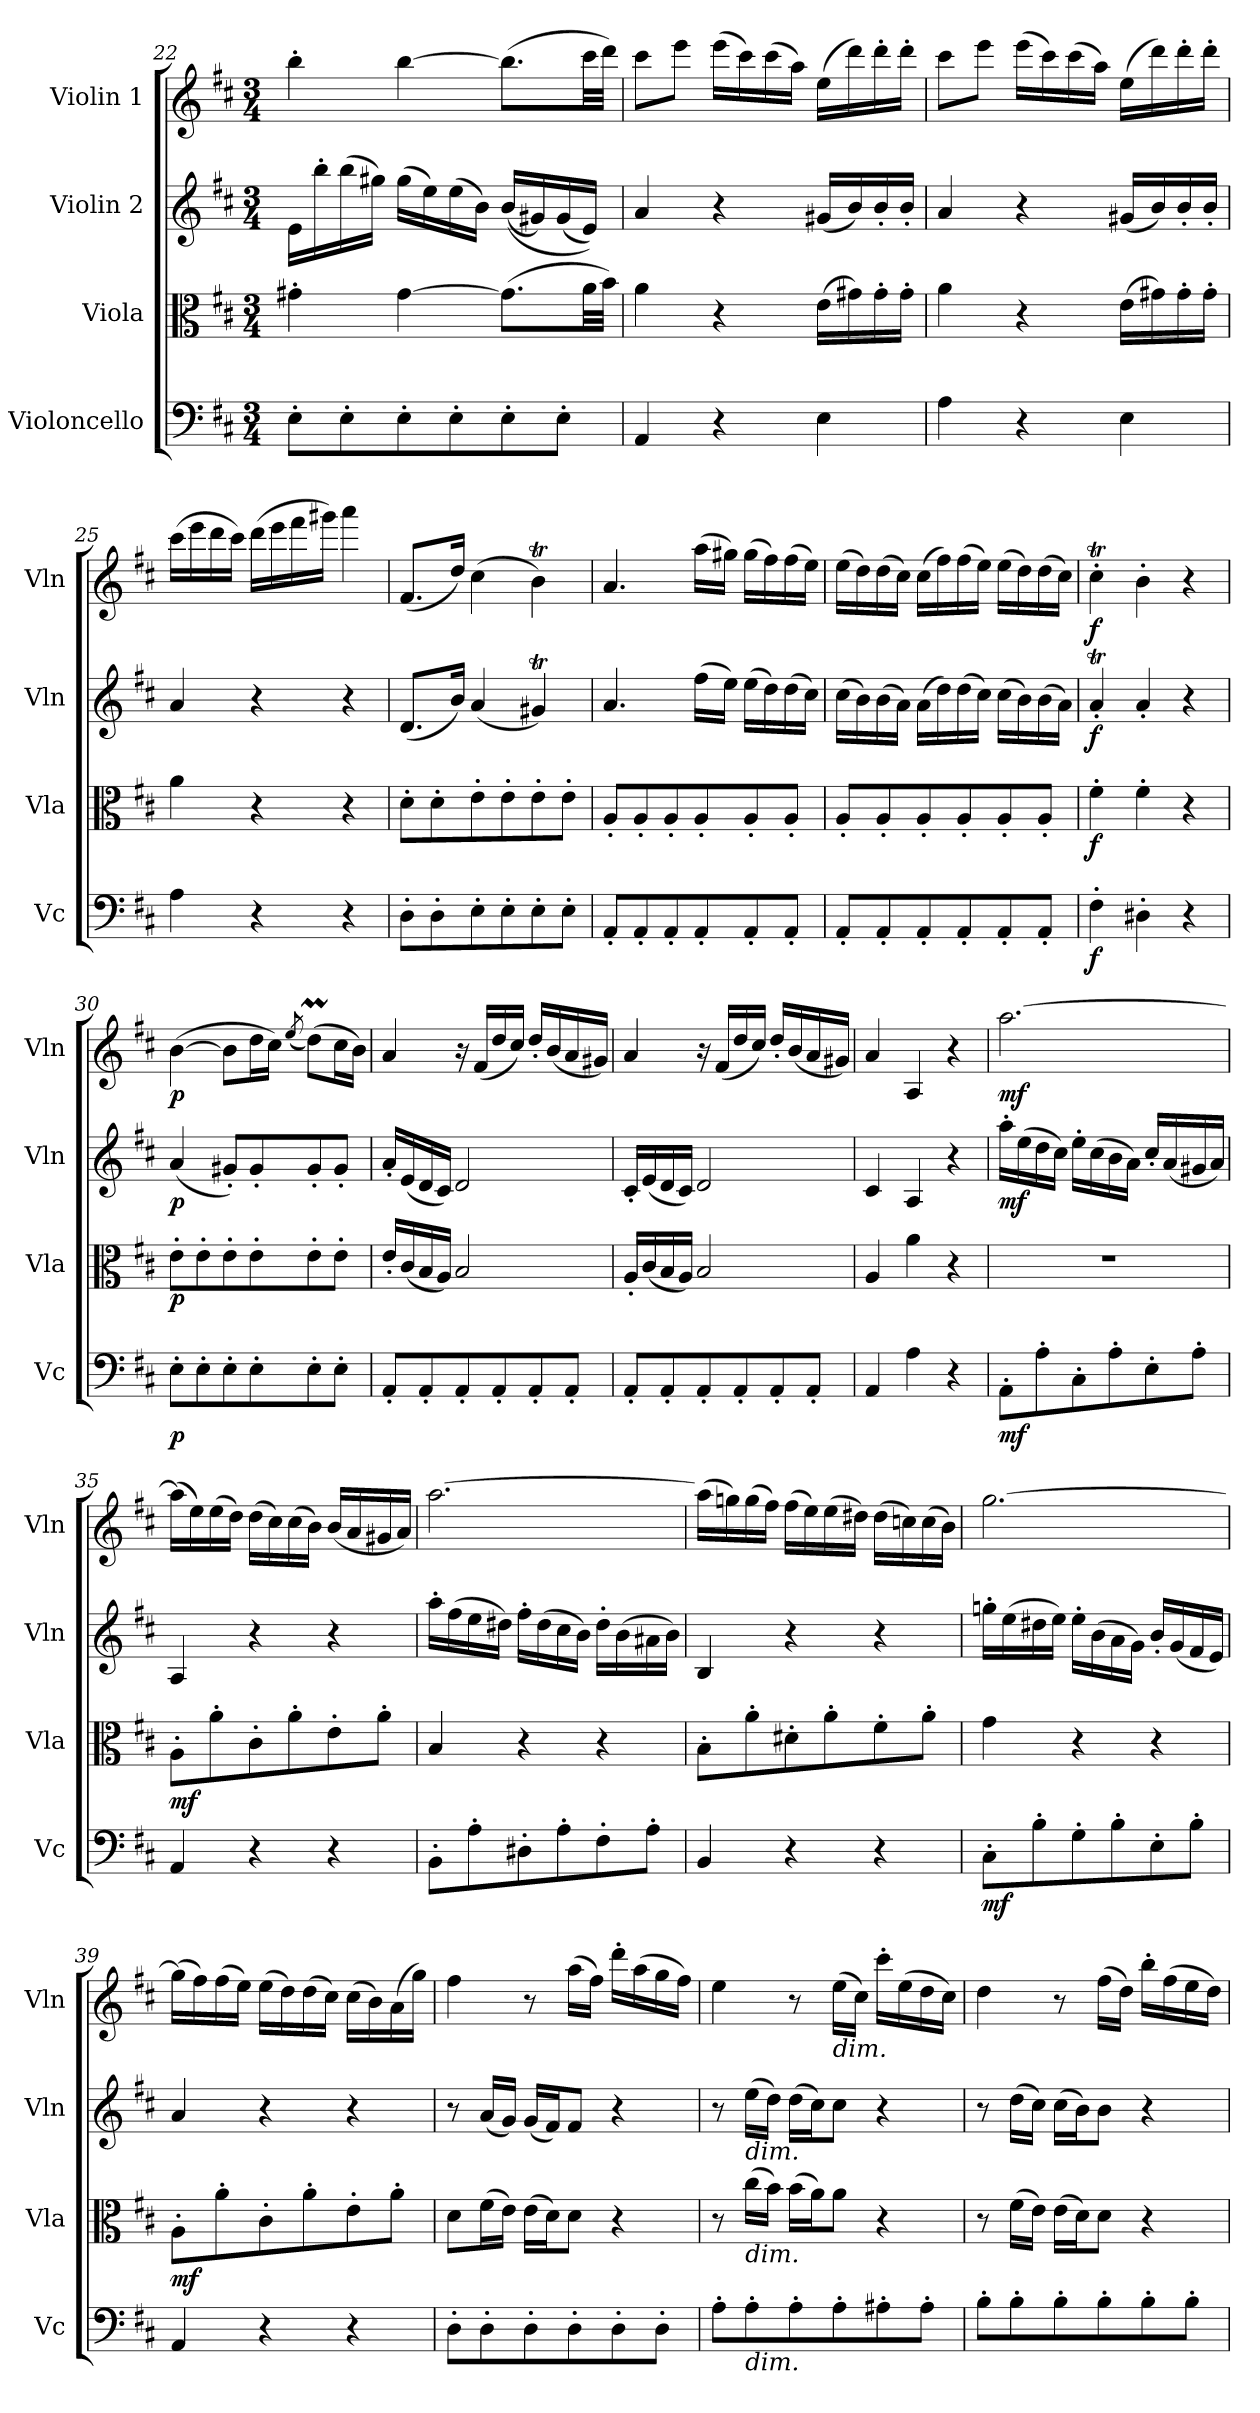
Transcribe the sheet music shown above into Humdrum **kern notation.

**kern	**dynam	**kern	**dynam	**kern	**dynam	**kern	**dynam
*part4	*part4	*part3	*part3	*part2	*part2	*part1	*part1
*staff4	*staff4	*staff3	*staff3	*staff2	*staff2	*staff1	*staff1
*I"Violoncello	*	*I"Viola	*	*I"Violin 2	*	*I"Violin 1	*
*I'Vc	*	*I'Vla	*	*I'Vln	*	*I'Vln	*
*clefF4	*	*clefC3	*	*clefG2	*	*clefG2	*
*k[f#c#]	*	*k[f#c#]	*	*k[f#c#]	*	*k[f#c#]	*
*M3/4	*	*M3/4	*	*M3/4	*	*M3/4	*
=22	=22	=22	=22	=22	=22	=22	=22
8E'\L	.	4g#X'\	.	16e\LL	.	4bb'\	.
.	.	.	.	16bb'\	.	.	.
8E'\	.	.	.	(16bb\	.	.	.
.	.	.	.	16gg#X\JJ)	.	.	.
8E'\	.	[4g#\	.	(16gg#\LL	.	[4bb\	.
.	.	.	.	16ee\)	.	.	.
8E'\	.	.	.	(16ee\	.	.	.
.	.	.	.	16b\JJ)	.	.	.
8E'\	.	(8.g#\L]	.	((>16b/LL	.	(8.bb\L]	.
.	.	.	.	16g#X/)	.	.	.
8E'\J	.	.	.	(16g#/	.	.	.
.	.	32a\LL	.	16e/JJ))	.	32ccc#\LL	.
.	.	32b\JJJ)	.	.	.	32ddd\JJJ)	.
=23	=23	=23	=23	=23	=23	=23	=23
4AA/	.	4a\	.	4a/	.	8ccc#\L	.
.	.	.	.	.	.	8eee\J	.
4r	.	4r	.	4r	.	(16eee\LL	.
.	.	.	.	.	.	16ccc#\)	.
.	.	.	.	.	.	(16ccc#\	.
.	.	.	.	.	.	16aa\JJ)	.
4E\	.	(16e\LL	.	(16g#X/LL	.	(16ee\LL	.
.	.	16g#X\)	.	16b/)	.	16ddd\)	.
.	.	16g#'\	.	16b'/	.	16ddd'\	.
.	.	16g#'\JJ	.	16b'/JJ	.	16ddd'\JJ	.
!!LO:LB:g=z
=24	=24	=24	=24	=24	=24	=24	=24
4A\	.	4a\	.	4a/	.	8ccc#\L	.
.	.	.	.	.	.	8eee\J	.
4r	.	4r	.	4r	.	(16eee\LL	.
.	.	.	.	.	.	16ccc#\)	.
.	.	.	.	.	.	(16ccc#\	.
.	.	.	.	.	.	16aa\JJ)	.
4E\	.	(16e\LL	.	(16g#X/LL	.	(16ee\LL	.
.	.	16g#X\)	.	16b/)	.	16ddd\)	.
.	.	16g#'\	.	16b'/	.	16ddd'\	.
.	.	16g#'\JJ	.	16b'/JJ	.	16ddd'\JJ	.
=25	=25	=25	=25	=25	=25	=25	=25
4A\	.	4a\	.	4a/	.	(16ccc#\LL	.
.	.	.	.	.	.	16eee\	.
.	.	.	.	.	.	16ddd\	.
.	.	.	.	.	.	16ccc#\JJ)	.
4r	.	4r	.	4r	.	(16ddd\LL	.
.	.	.	.	.	.	16eee\	.
.	.	.	.	.	.	16fff#\	.
.	.	.	.	.	.	16ggg#X\JJ)	.
4r	.	4r	.	4r	.	4aaa\	.
=26	=26	=26	=26	=26	=26	=26	=26
8D'\L	.	8d'\L	.	(8.d/L	.	(8.f#/L	.
8D'\	.	8d'\	.	.	.	.	.
.	.	.	.	16b/Jk)	.	16dd/Jk)	.
8E'\	.	8e'\	.	(4a/	.	(4cc#\	.
8E'\	.	8e'\	.	.	.	.	.
8E'\	.	8e'\	.	4g#Xt/)	.	4bT\)	.
8E'\J	.	8e'\J	.	.	.	.	.
!!LO:LB:g=z
=27	=27	=27	=27	=27	=27	=27	=27
8AA'/L	.	8A'/L	.	4.a/	.	4.a/	.
8AA'/	.	8A'/	.	.	.	.	.
8AA'/	.	8A'/	.	.	.	.	.
8AA'/	.	8A'/	.	(16ff#\LL	.	(16aa\LL	.
.	.	.	.	16ee\JJ)	.	16gg#X\JJ)	.
8AA'/	.	8A'/	.	(16ee\LL	.	(16gg#\LL	.
.	.	.	.	16dd\)	.	16ff#\)	.
8AA'/J	.	8A'/J	.	(16dd\	.	(16ff#\	.
.	.	.	.	16cc#\JJ)	.	16ee\JJ)	.
=28	=28	=28	=28	=28	=28	=28	=28
8AA'/L	.	8A'/L	.	(16cc#\LL	.	(16ee\LL	.
.	.	.	.	16b\)	.	16dd\)	.
8AA'/	.	8A'/	.	(16b\	.	(16dd\	.
.	.	.	.	16a\JJ)	.	16cc#\JJ)	.
8AA'/	.	8A'/	.	(16a\LL	.	(16cc#\LL	.
.	.	.	.	16dd\)	.	16ff#\)	.
8AA'/	.	8A'/	.	(16dd\	.	(16ff#\	.
.	.	.	.	16cc#\JJ)	.	16ee\JJ)	.
8AA'/	.	8A'/	.	(16cc#\LL	.	(16ee\LL	.
.	.	.	.	16b\)	.	16dd\)	.
8AA'/J	.	8A'/J	.	(16b\	.	(16dd\	.
.	.	.	.	16a\JJ)	.	16cc#\JJ)	.
=29	=29	=29	=29	=29	=29	=29	=29
!	!LO:DY:b	!	!LO:DY:b	!	!LO:DY:b	!	!LO:DY:b
4F#'\	f	4f#'\	f	4aT'/	f	4cc#t'\	f
4D#X'\	.	4f#'\	.	4a'/	.	4b'\	.
4r	.	4r	.	4r	.	4r	.
=30	=30	=30	=30	=30	=30	=30	=30
!	!LO:DY:b	!	!LO:DY:b	!	!LO:DY:b	!	!LO:DY:b
8E'\L	p	8e'\L	p	(4a/	p	([4b\	p
8E'\	.	8e'\	.	.	.	.	.
8E'\	.	8e'\	.	8g#X'/L)	.	8b\L]	.
8E'\	.	8e'\	.	8g#'/	.	16dd\L	.
.	.	.	.	.	.	16cc#\JJ)	.
.	.	.	.	.	.	(8qee/	.
8E'\	.	8e'\	.	8g#'/	.	(8ddM\L)	.
8E'\J	.	8e'\J	.	8g#'/J	.	16cc#\L	.
.	.	.	.	.	.	16b\JJ)	.
!!LO:LB:g=z
=31	=31	=31	=31	=31	=31	=31	=31
8AA'/L	.	16e'/LL	.	16a'/LL	.	4a/	.
.	.	(16c#/	.	(16e/	.	.	.
8AA'/	.	16B/	.	16d/	.	.	.
.	.	16A/JJ)	.	16c#/JJ)	.	.	.
8AA'/	.	2B/	.	2d/	.	16r	.
.	.	.	.	.	.	(16f#/LL	.
8AA'/	.	.	.	.	.	16dd/	.
.	.	.	.	.	.	16cc#/JJ)	.
8AA'/	.	.	.	.	.	16dd'/LL	.
.	.	.	.	.	.	(16b/	.
8AA'/J	.	.	.	.	.	16a/	.
.	.	.	.	.	.	16g#X/JJ)	.
=32	=32	=32	=32	=32	=32	=32	=32
8AA'/L	.	16A'/LL	.	16c#'/LL	.	4a/	.
.	.	(16c#/	.	(16e/	.	.	.
8AA'/	.	16B/	.	16d/	.	.	.
.	.	16A/JJ)	.	16c#/JJ)	.	.	.
8AA'/	.	2B/	.	2d/	.	16r	.
.	.	.	.	.	.	(16f#/LL	.
8AA'/	.	.	.	.	.	16dd/	.
.	.	.	.	.	.	16cc#/JJ)	.
8AA'/	.	.	.	.	.	16dd'/LL	.
.	.	.	.	.	.	(16b/	.
8AA'/J	.	.	.	.	.	16a/	.
.	.	.	.	.	.	16g#X/JJ)	.
=33	=33	=33	=33	=33	=33	=33	=33
4AA/	.	4A/	.	4c#/	.	4a/	.
4A\	.	4a\	.	4A/	.	4A/	.
4r	.	4r	.	4r	.	4r	.
=34	=34	=34	=34	=34	=34	=34	=34
!	!LO:DY:b	!	!	!	!LO:DY:b	!	!LO:DY:b
8AA'\L	mf	2.r	.	16aa'\LL	mf	[2.aa\	mf
.	.	.	.	(16ee\	.	.	.
8A'\	.	.	.	16dd\	.	.	.
.	.	.	.	16cc#\JJ)	.	.	.
8C#'\	.	.	.	16ee'\LL	.	.	.
.	.	.	.	(16cc#\	.	.	.
8A'\	.	.	.	16b\	.	.	.
.	.	.	.	16a\JJ)	.	.	.
8E'\	.	.	.	16cc#'/LL	.	.	.
.	.	.	.	(16a/	.	.	.
8A'\J	.	.	.	16g#X/	.	.	.
.	.	.	.	16a/JJ)	.	.	.
!!LO:LB:g=z
=35	=35	=35	=35	=35	=35	=35	=35
!	!	!	!LO:DY:b	!	!	!	!
4AA/	.	8A'\L	mf	4A/	.	(16aa\LL]	.
.	.	.	.	.	.	16ee\)	.
.	.	8a'\	.	.	.	(16ee\	.
.	.	.	.	.	.	16dd\JJ)	.
4r	.	8c#'\	.	4r	.	(16dd\LL	.
.	.	.	.	.	.	16cc#\)	.
.	.	8a'\	.	.	.	(16cc#\	.
.	.	.	.	.	.	16b\JJ)	.
4r	.	8e'\	.	4r	.	(16b/LL	.
.	.	.	.	.	.	16a/	.
.	.	8a'\J	.	.	.	16g#X/	.
.	.	.	.	.	.	16a/JJ)	.
=36	=36	=36	=36	=36	=36	=36	=36
8BB'\L	.	4B/	.	16aa'\LL	.	[2.aa\	.
.	.	.	.	(16ff#\	.	.	.
8A'\	.	.	.	16ee\	.	.	.
.	.	.	.	16dd#X\JJ)	.	.	.
8D#X'\	.	4r	.	16ff#'\LL	.	.	.
.	.	.	.	(16dd#\	.	.	.
8A'\	.	.	.	16cc#\	.	.	.
.	.	.	.	16b\JJ)	.	.	.
8F#'\	.	4r	.	16dd#'\LL	.	.	.
.	.	.	.	(16b\	.	.	.
8A'\J	.	.	.	16a#X\	.	.	.
.	.	.	.	16b\JJ)	.	.	.
=37	=37	=37	=37	=37	=37	=37	=37
4BB/	.	8B'\L	.	4B/	.	(16aa\LL]	.
.	.	.	.	.	.	16ggn\)	.
.	.	8a'\	.	.	.	(16gg\	.
.	.	.	.	.	.	16ff#\JJ)	.
4r	.	8d#X'\	.	4r	.	(16ff#\LL	.
.	.	.	.	.	.	16ee\)	.
.	.	8a'\	.	.	.	(16ee\	.
.	.	.	.	.	.	16dd#X\JJ)	.
4r	.	8f#'\	.	4r	.	(16dd#\LL	.
.	.	.	.	.	.	16ccn\)	.
.	.	8a'\J	.	.	.	(16cc\	.
.	.	.	.	.	.	16b\JJ)	.
!!LO:PB:g=z
=38	=38	=38	=38	=38	=38	=38	=38
!	!LO:DY:b	!	!	!	!	!	!
8C#'\L	mf	4g\	.	16ggn'\LL	.	[2.gg\	.
.	.	.	.	(16ee\	.	.	.
8B'\	.	.	.	16dd#X\	.	.	.
.	.	.	.	16ee\JJ)	.	.	.
8G'\	.	4r	.	16ee'\LL	.	.	.
.	.	.	.	(16b\	.	.	.
8B'\	.	.	.	16a\	.	.	.
.	.	.	.	16g\JJ)	.	.	.
8E'\	.	4r	.	16b'/LL	.	.	.
.	.	.	.	(16g/	.	.	.
8B'\J	.	.	.	16f#/	.	.	.
.	.	.	.	16e/JJ)	.	.	.
=39	=39	=39	=39	=39	=39	=39	=39
!	!	!	!LO:DY:b	!	!	!	!
4AA/	.	8A'\L	mf	4a/	.	(16gg\LL]	.
.	.	.	.	.	.	16ff#\)	.
.	.	8a'\	.	.	.	(16ff#\	.
.	.	.	.	.	.	16ee\JJ)	.
4r	.	8c#'\	.	4r	.	(16ee\LL	.
.	.	.	.	.	.	16dd\)	.
.	.	8a'\	.	.	.	(16dd\	.
.	.	.	.	.	.	16cc#\JJ)	.
4r	.	8e'\	.	4r	.	(16cc#\LL	.
.	.	.	.	.	.	16b\)	.
.	.	8a'\J	.	.	.	(16a\	.
.	.	.	.	.	.	16gg\JJ)	.
=40	=40	=40	=40	=40	=40	=40	=40
8D'\L	.	8d\L	.	8r	.	4ff#\	.
8D'\	.	(16f#\L	.	(16a/LL	.	.	.
.	.	16e\JJ)	.	16g/JJ)	.	.	.
8D'\	.	(16e\LL	.	(16g/LL	.	8r	.
.	.	16d\J)	.	16f#/J)	.	.	.
8D'\	.	8d\J	.	8f#/J	.	(16aa\LL	.
.	.	.	.	.	.	16ff#\JJ)	.
8D'\	.	4r	.	4r	.	16ddd'\LL	.
.	.	.	.	.	.	(16aa\	.
8D'\J	.	.	.	.	.	16gg\	.
.	.	.	.	.	.	16ff#\JJ)	.
!!LO:LB:g=z
=41	=41	=41	=41	=41	=41	=41	=41
8A'\L	.	8r	.	8r	.	4ee\	.
!	!	!	!	!LO:TX:b:i:t=dim.	!	!	!
!	!	!LO:TX:b:i:t=dim.	!	!	!	!	!
!LO:TX:b:i:t=dim.	!	!	!	!	!	!	!
8A'\	.	(16cc#\LL	.	(16ee\LL	.	.	.
.	.	16b\JJ)	.	16dd\JJ)	.	.	.
8A'\	.	(16b\LL	.	(16dd\LL	.	8r	.
.	.	16a\J)	.	16cc#\J)	.	.	.
!	!	!	!	!	!	!LO:TX:b:i:t=dim.	!
8A'\	.	8a\J	.	8cc#\J	.	(16ee\LL	.
.	.	.	.	.	.	16cc#\JJ)	.
8A#X'\	.	4r	.	4r	.	16ccc#'\LL	.
.	.	.	.	.	.	(16ee\	.
8A#'\J	.	.	.	.	.	16dd\	.
.	.	.	.	.	.	16cc#\JJ)	.
=42	=42	=42	=42	=42	=42	=42	=42
8B'\L	.	8r	.	8r	.	4dd\	.
8B'\	.	(16f#\LL	.	(16dd\LL	.	.	.
.	.	16e\JJ)	.	16cc#\JJ)	.	.	.
8B'\	.	(16e\LL	.	(16cc#\LL	.	8r	.
.	.	16d\J)	.	16b\J)	.	.	.
8B'\	.	8d\J	.	8b\J	.	(16ff#\LL	.
.	.	.	.	.	.	16dd\JJ)	.
8B'\	.	4r	.	4r	.	16bb'\LL	.
.	.	.	.	.	.	(16ff#\	.
8B'\J	.	.	.	.	.	16ee\	.
.	.	.	.	.	.	16dd\JJ)	.
=	=	=	=	=	=	=	=
*-	*-	*-	*-	*-	*-	*-	*-
